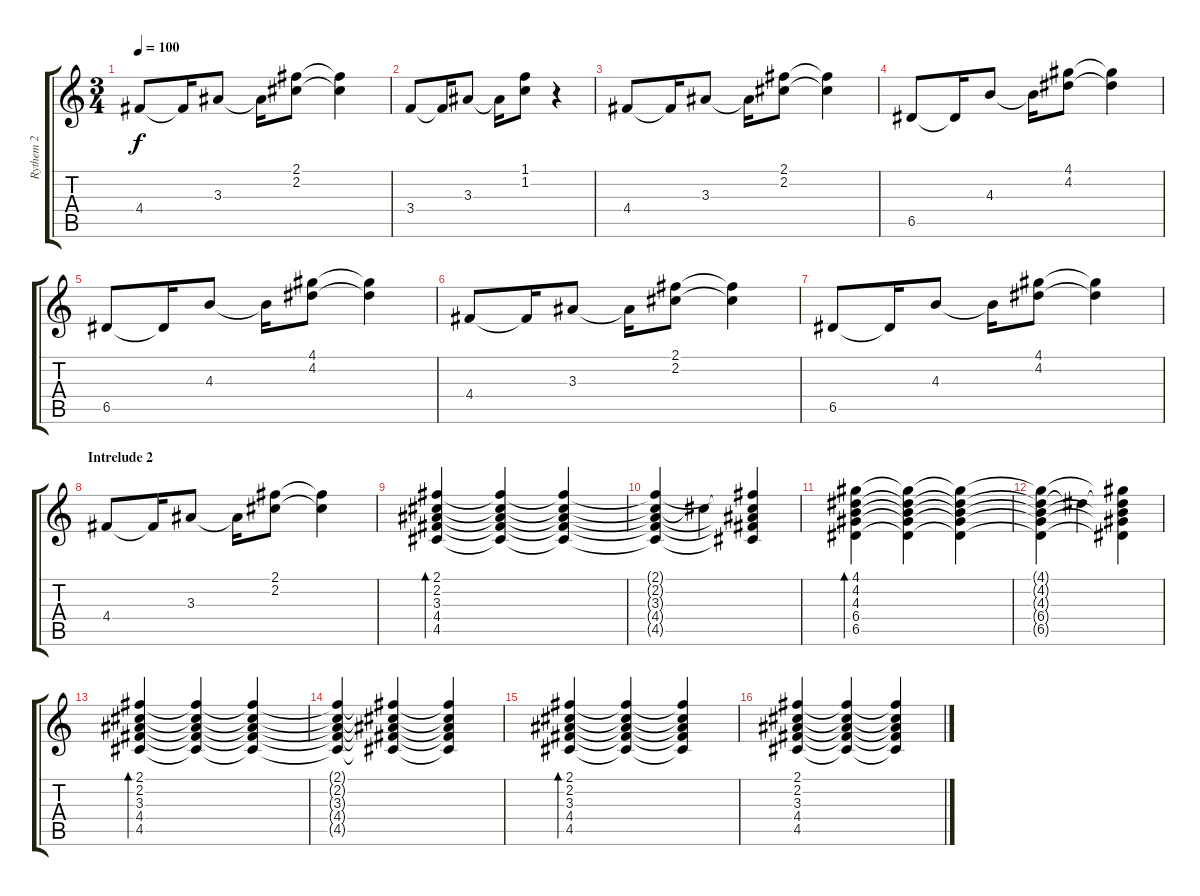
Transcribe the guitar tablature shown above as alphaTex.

\track ("Rythem 2" "Rythem 2") {instrument acousticguitarsteel}
\staff {score tabs}
\tuning (E4 B3 G3 D3 A2 E2) {hide}
\ts (3 4)
\tempo 100
\clef g2
\ks c
4.4.8{dy f} 4.4{t}.16 3.3.8 3.3{t}.16 (2.1 2.2).8 (2.1{t} 2.2{t}).4 |
3.4.8 3.4{t}.16 3.3.8 3.3{t}.16 (1.1 1.2).8 r.4 |
4.4.8 4.4{t}.16 3.3.8 3.3{t}.16 (2.1 2.2).8 (2.1{t} 2.2{t}).4 |
6.5.8 6.5{t}.16 4.3.8 4.3{t}.16 (4.1 4.2).8 (4.1{t} 4.2{t}).4 |
6.5.8 6.5{t}.16 4.3.8 4.3{t}.16 (4.1 4.2).8 (4.1{t} 4.2{t}).4 |
4.4.8 4.4{t}.16 3.3.8 3.3{t}.16 (2.1 2.2).8 (2.1{t} 2.2{t}).4 |
6.5.8 6.5{t}.16 4.3.8 4.3{t}.16 (4.1 4.2).8 (4.1{t} 4.2{t}).4 |
\section ("" "Intrelude 2")
4.4.8 4.4{t}.16 3.3.8 3.3{t}.16 (2.1 2.2).8 (2.1{t} 2.2{t}).4 |
(2.1 2.2 3.3 4.4 4.5).4{bd 120 volume 10 balance 8 instrument acousticguitarsteel} (2.1{t} 2.2{t} 3.3{t} 4.4{t} 4.5{t}).4 (2.1{t} 2.2{t} 3.3{t} 4.4{t} 4.5{t}).4 |
(2.1{t} 2.2{t} 3.3{t} 4.4{t} 4.5{t}).4 2.2{t}.4 (2.1{t} 2.2{t} 3.3{t} 4.4{t} 4.5{t}).4 |
(4.1 4.2 4.3 6.4 6.5).4{bd 120} (4.1{t} 4.2{t} 4.3{t} 6.4{t} 6.5{t}).4 (4.1{t} 4.2{t} 4.3{t} 6.4{t} 6.5{t}).4 |
(4.1{t} 4.2{t} 4.3{t} 6.4{t} 6.5{t}).4 4.2{t}.4 (4.1{t} 4.2{t} 4.3{t} 6.4{t} 6.5{t}).4 |
(2.1 2.2 3.3 4.4 4.5).4{bd 120} (2.1{t} 2.2{t} 3.3{t} 4.4{t} 4.5{t}).4 (2.1{t} 2.2{t} 3.3{t} 4.4{t} 4.5{t}).4 |
(2.1{t} 2.2{t} 3.3{t} 4.4{t} 4.5{t}).4 (2.1{t} 2.2{t} 3.3{t} 4.4{t} 4.5{t}).4 (2.1{t} 2.2{t} 3.3{t} 4.4{t} 4.5{t}).4 |
(2.1 2.2 3.3 4.4 4.5).4{bd 120} (2.1{t} 2.2{t} 3.3{t} 4.4{t} 4.5{t}).4 (2.1{t} 2.2{t} 3.3{t} 4.4{t} 4.5{t}).4 |
(2.1 2.2 3.3 4.4 4.5).4 (2.1{t} 2.2{t} 3.3{t} 4.4{t} 4.5{t}).4 (2.1{t} 2.2{t} 3.3{t} 4.4{t} 4.5{t}).4
